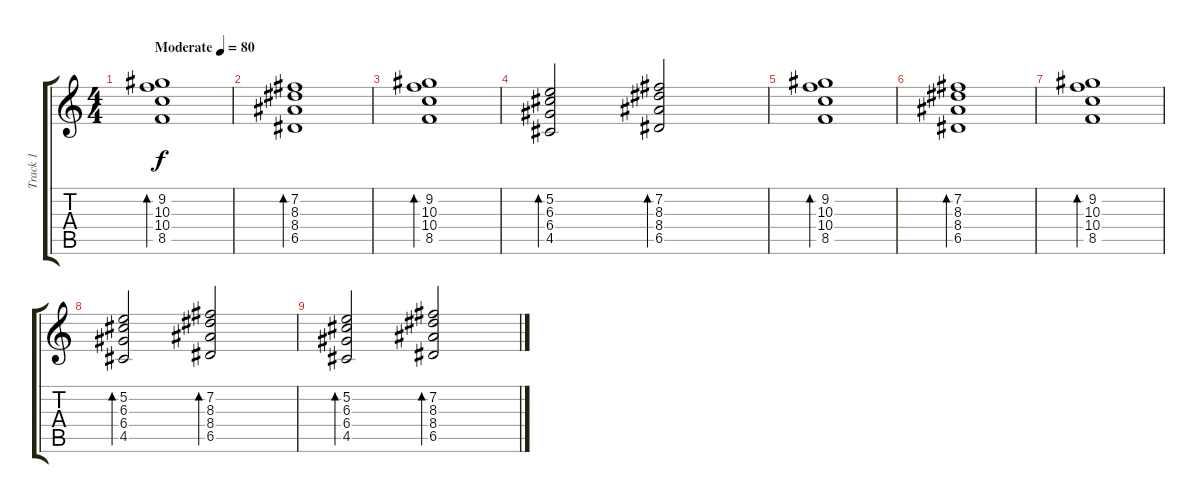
\track ("Track 1" "Track 1") {instrument electricguitarjazz}
\staff {score tabs}
\tuning (E4 B3 G3 D3 A2 D2) {hide}
\ts (4 4)
\tempo (80 "Moderate")
\clef g2
\ks c
(9.2 10.3 10.4 8.5).1{bd 240 dy f instrument electricguitarjazz} |
(7.2 8.3 8.4 6.5).1{bd 60} |
(9.2 10.3 10.4 8.5).1{bd 60} |
(5.2 6.3 6.4 4.5).2{bd 60} (7.2 8.3 8.4 6.5).2{bd 60} |
(9.2 10.3 10.4 8.5).1{bd 240} |
(7.2 8.3 8.4 6.5).1{bd 240} |
(9.2 10.3 10.4 8.5).1{bd 240} |
(5.2 6.3 6.4 4.5).2{bd 240} (7.2 8.3 8.4 6.5).2{bd 240} |
(5.2 6.3 6.4 4.5).2{bd 240} (7.2 8.3 8.4 6.5).2{bd 240}
